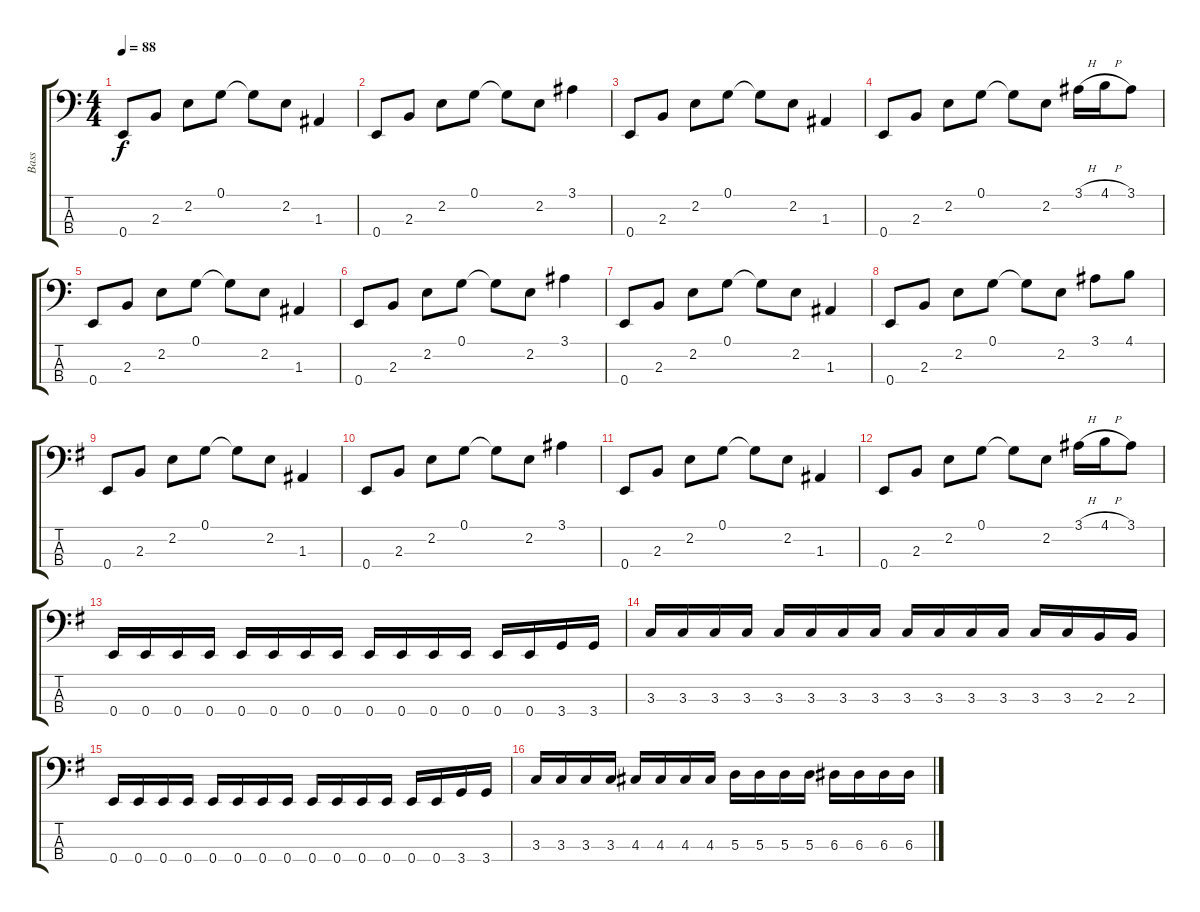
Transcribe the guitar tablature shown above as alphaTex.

\track ("Bass" "Bass") {instrument electricbassfinger}
\staff {score tabs}
\tuning (G2 D2 A1 E1) {hide}
\ts (4 4)
\tempo 88
\clef f4
\ks aminor
0.4.8{dy f instrument electricbassfinger} 2.3.8 2.2.8 0.1.8 0.1{t}.8 2.2.8 1.3.4 |
0.4.8 2.3.8 2.2.8 0.1.8 0.1{t}.8 2.2.8 3.1.4 |
0.4.8 2.3.8 2.2.8 0.1.8 0.1{t}.8 2.2.8 1.3.4 |
0.4.8 2.3.8 2.2.8 0.1.8 0.1{t}.8 2.2.8 3.1{h}.16 4.1{h}.16 3.1.8 |
0.4.8 2.3.8 2.2.8 0.1.8 0.1{t}.8 2.2.8 1.3.4 |
0.4.8 2.3.8 2.2.8 0.1.8 0.1{t}.8 2.2.8 3.1.4 |
0.4.8 2.3.8 2.2.8 0.1.8 0.1{t}.8 2.2.8 1.3.4 |
0.4.8 2.3.8 2.2.8 0.1.8 0.1{t}.8 2.2.8 3.1.8 4.1.8 |
\ks eminor
0.4.8 2.3.8 2.2.8 0.1.8 0.1{t}.8 2.2.8 1.3.4 |
0.4.8 2.3.8 2.2.8 0.1.8 0.1{t}.8 2.2.8 3.1.4 |
0.4.8 2.3.8 2.2.8 0.1.8 0.1{t}.8 2.2.8 1.3.4 |
0.4.8 2.3.8 2.2.8 0.1.8 0.1{t}.8 2.2.8 3.1{h}.16 4.1{h}.16 3.1.8 |
0.4.16 0.4.16 0.4.16 0.4.16 0.4.16 0.4.16 0.4.16 0.4.16 0.4.16 0.4.16 0.4.16 0.4.16 0.4.16 0.4.16 3.4.16 3.4.16 |
3.3.16 3.3.16 3.3.16 3.3.16 3.3.16 3.3.16 3.3.16 3.3.16 3.3.16 3.3.16 3.3.16 3.3.16 3.3.16 3.3.16 2.3.16 2.3.16 |
0.4.16 0.4.16 0.4.16 0.4.16 0.4.16 0.4.16 0.4.16 0.4.16 0.4.16 0.4.16 0.4.16 0.4.16 0.4.16 0.4.16 3.4.16 3.4.16 |
3.3.16 3.3.16 3.3.16 3.3.16 4.3.16 4.3.16 4.3.16 4.3.16 5.3.16 5.3.16 5.3.16 5.3.16 6.3.16 6.3.16 6.3.16 6.3.16
